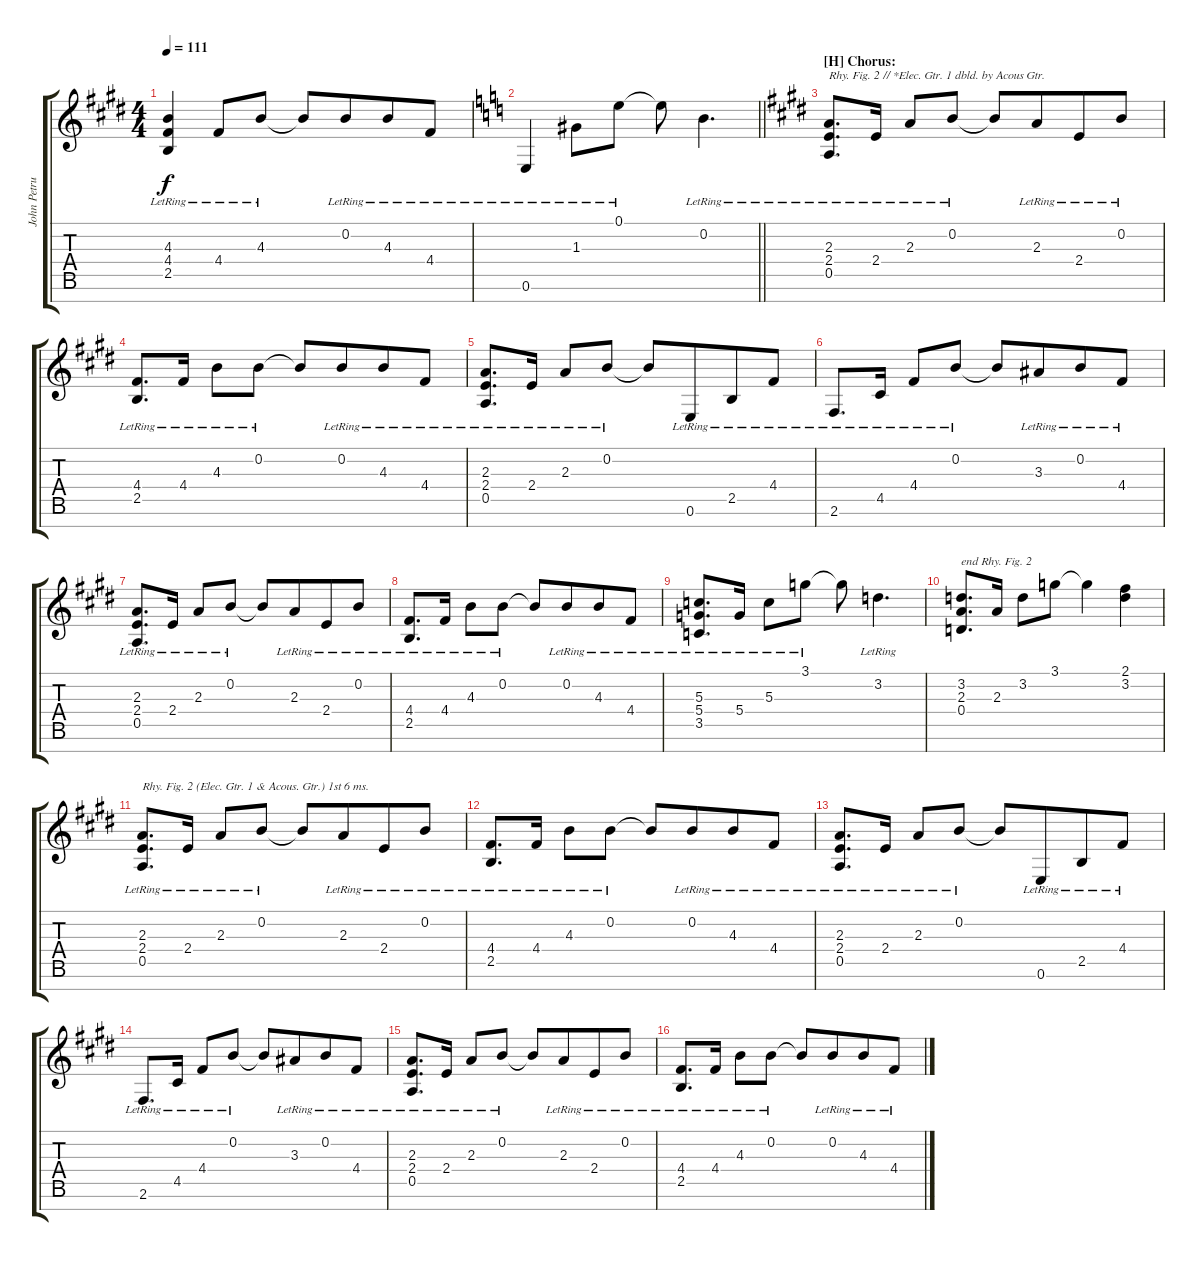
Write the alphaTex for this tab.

\track ("John Petrucci - Electric Guitar I" "John Petru") {instrument distortionguitar}
\staff {score tabs}
\tuning (E4 B3 G3 D3 A2 E2 B1) {hide}
\ts (4 4)
\tempo 111
\clef g2
\ks c#minor
(4.3{lr} 4.4{lr} 2.5{lr}).4{dy f} 4.4{lr}.8 4.3{lr}.8 4.3{t}.8 0.2{lr}.8{beam merge} 4.3{lr}.8 4.4{lr}.8 |
\barLineRight lightlight
\ks c
0.6{lr}.4 1.3{lr}.8 0.1{lr}.8 0.1{t}.8 0.2{lr}.4{d} |
\section ("" "[H] Chorus:")
\ks c#minor
(2.3{lr} 2.4{lr} 0.5{lr}).8{d txt "Rhy. Fig. 2 // *Elec. Gtr. 1 dbld. by Acous Gtr."} 2.4{lr}.16 2.3{lr}.8 0.2{lr}.8 0.2{t}.8 2.3{lr}.8{beam merge} 2.4{lr}.8 0.2{lr}.8 |
(4.4{lr} 2.5{lr}).8{d} 4.4{lr}.16 4.3{lr}.8 0.2{lr}.8 0.2{t}.8 0.2{lr}.8{beam merge} 4.3{lr}.8 4.4{lr}.8 |
(2.3{lr} 2.4{lr} 0.5{lr}).8{d} 2.4{lr}.16 2.3{lr}.8 0.2{lr}.8 0.2{t}.8 0.6{lr}.8{beam merge} 2.5{lr}.8 4.4{lr}.8 |
2.6{lr}.8{d} 4.5{lr}.16 4.4{lr}.8 0.2{lr}.8 0.2{t}.8 3.3{lr}.8{beam merge} 0.2{lr}.8 4.4{lr}.8 |
(2.3{lr} 2.4{lr} 0.5{lr}).8{d} 2.4{lr}.16 2.3{lr}.8 0.2{lr}.8 0.2{t}.8 2.3{lr}.8{beam merge} 2.4{lr}.8 0.2{lr}.8 |
(4.4{lr} 2.5{lr}).8{d} 4.4{lr}.16 4.3{lr}.8 0.2{lr}.8 0.2{t}.8 0.2{lr}.8{beam merge} 4.3{lr}.8 4.4{lr}.8 |
(5.3{lr} 5.4{lr} 3.5{lr}).8{d} 5.4{lr}.16 5.3{lr}.8 3.1{lr}.8 3.1{t}.8 3.2{lr}.4{d} |
(3.2 2.3 0.4).8{d txt "end Rhy. Fig. 2"} 2.3.16 3.2.8 3.1.8 3.1{t}.4 (2.1 3.2).4 |
(2.3{lr} 2.4{lr} 0.5{lr}).8{d txt "Rhy. Fig. 2 (Elec. Gtr. 1 & Acous. Gtr.) 1st 6 ms."} 2.4{lr}.16 2.3{lr}.8 0.2{lr}.8 0.2{t}.8 2.3{lr}.8{beam merge} 2.4{lr}.8 0.2{lr}.8 |
(4.4{lr} 2.5{lr}).8{d} 4.4{lr}.16 4.3{lr}.8 0.2{lr}.8 0.2{t}.8 0.2{lr}.8{beam merge} 4.3{lr}.8 4.4{lr}.8 |
(2.3{lr} 2.4{lr} 0.5{lr}).8{d} 2.4{lr}.16 2.3{lr}.8 0.2{lr}.8 0.2{t}.8 0.6{lr}.8{beam merge} 2.5{lr}.8 4.4{lr}.8 |
2.6{lr}.8{d} 4.5{lr}.16 4.4{lr}.8 0.2{lr}.8 0.2{t}.8 3.3{lr}.8{beam merge} 0.2{lr}.8 4.4{lr}.8 |
(2.3{lr} 2.4{lr} 0.5{lr}).8{d} 2.4{lr}.16 2.3{lr}.8 0.2{lr}.8 0.2{t}.8 2.3{lr}.8{beam merge} 2.4{lr}.8 0.2{lr}.8 |
(4.4{lr} 2.5{lr}).8{d} 4.4{lr}.16 4.3{lr}.8 0.2{lr}.8 0.2{t}.8 0.2{lr}.8{beam merge} 4.3{lr}.8 4.4{lr}.8
